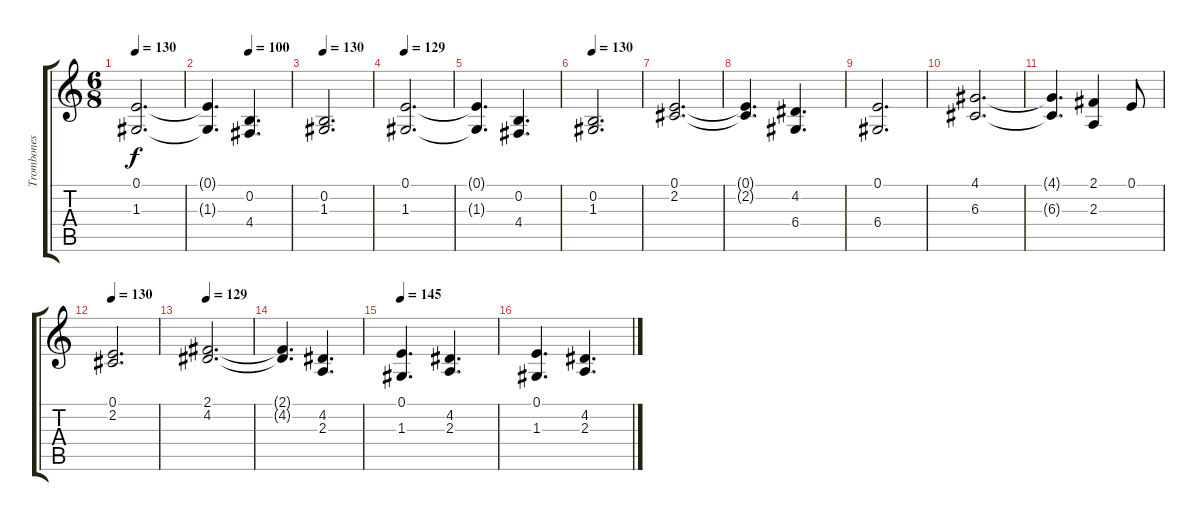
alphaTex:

\track ("Trombones" "Trombones") {instrument pizzicatostrings}
\staff {score tabs}
\tuning (E4 B3 G3 D3 A2 E2) {hide}
\ts (6 8)
\tempo 130
\clef g2
\ks c
(0.1 1.3).2{d dy f} |
\tempo (100 0.5)
(0.1{t} 1.3{t}).4{d} (0.2 4.4).4{d} |
\tempo 130
(0.2 1.3).2{d} |
\tempo 129
(0.1 1.3).2{d} |
(0.1{t} 1.3{t}).4{d} (0.2 4.4).4{d} |
\tempo 130
(0.2 1.3).2{d} |
(0.1 2.2).2{d} |
(0.1{t} 2.2{t}).4{d} (4.2 6.4).4{d} |
(0.1 6.4).2{d} |
(4.1 6.3).2{d} |
(4.1{t} 6.3{t}).4{d} (2.1 2.3).4 0.1.8 |
\tempo 130
(0.1 2.2).2{d} |
\tempo 129
(2.1 4.2).2{d} |
(2.1{t} 4.2{t}).4{d} (4.2 2.3).4{d} |
\tempo 145
(0.1 1.3).4{d} (4.2 2.3).4{d} |
(0.1 1.3).4{d} (4.2 2.3).4{d}
